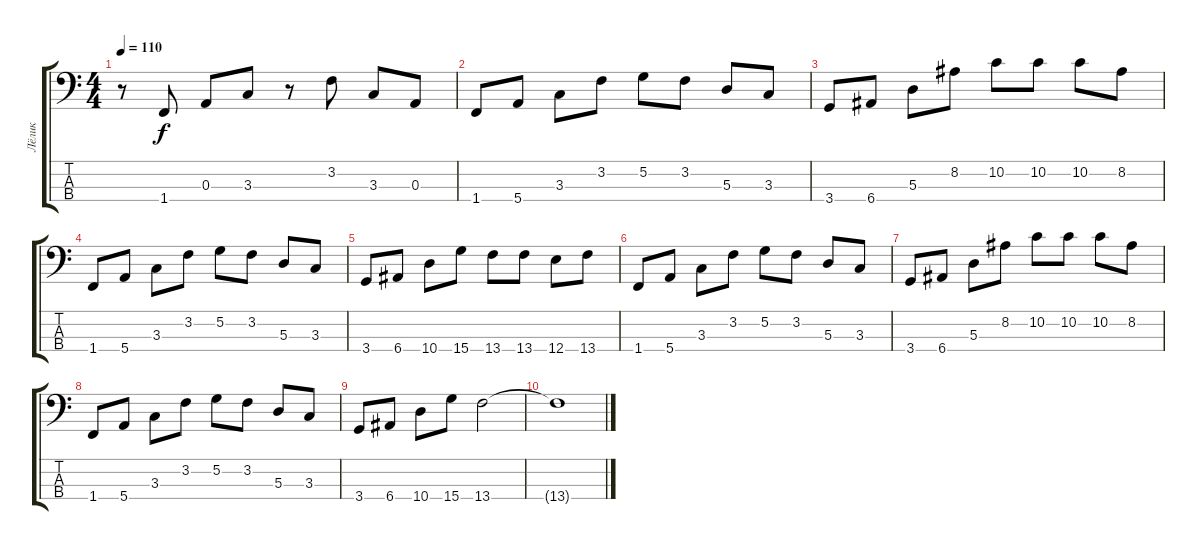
\track ("Лёлик" "Лёлик") {instrument electricbassfinger}
\staff {score tabs}
\tuning (G2 D2 A1 E1) {hide}
\ts (4 4)
\tempo 110
\clef f4
\ks c
r.8{dy f} 1.4.8 0.3.8 3.3.8 r.8 3.2.8 3.3.8 0.3.8 |
1.4.8 5.4.8 3.3.8 3.2.8 5.2.8 3.2.8 5.3.8 3.3.8 |
3.4.8 6.4.8 5.3.8 8.2.8 10.2.8 10.2.8 10.2.8 8.2.8 |
1.4.8 5.4.8 3.3.8 3.2.8 5.2.8 3.2.8 5.3.8 3.3.8 |
3.4.8 6.4.8 10.4.8 15.4.8 13.4.8 13.4.8 12.4.8 13.4.8 |
1.4.8 5.4.8 3.3.8 3.2.8 5.2.8 3.2.8 5.3.8 3.3.8 |
3.4.8 6.4.8 5.3.8 8.2.8 10.2.8 10.2.8 10.2.8 8.2.8 |
1.4.8 5.4.8 3.3.8 3.2.8 5.2.8 3.2.8 5.3.8 3.3.8 |
3.4.8 6.4.8 10.4.8 15.4.8 13.4.2 |
13.4{t}.1
